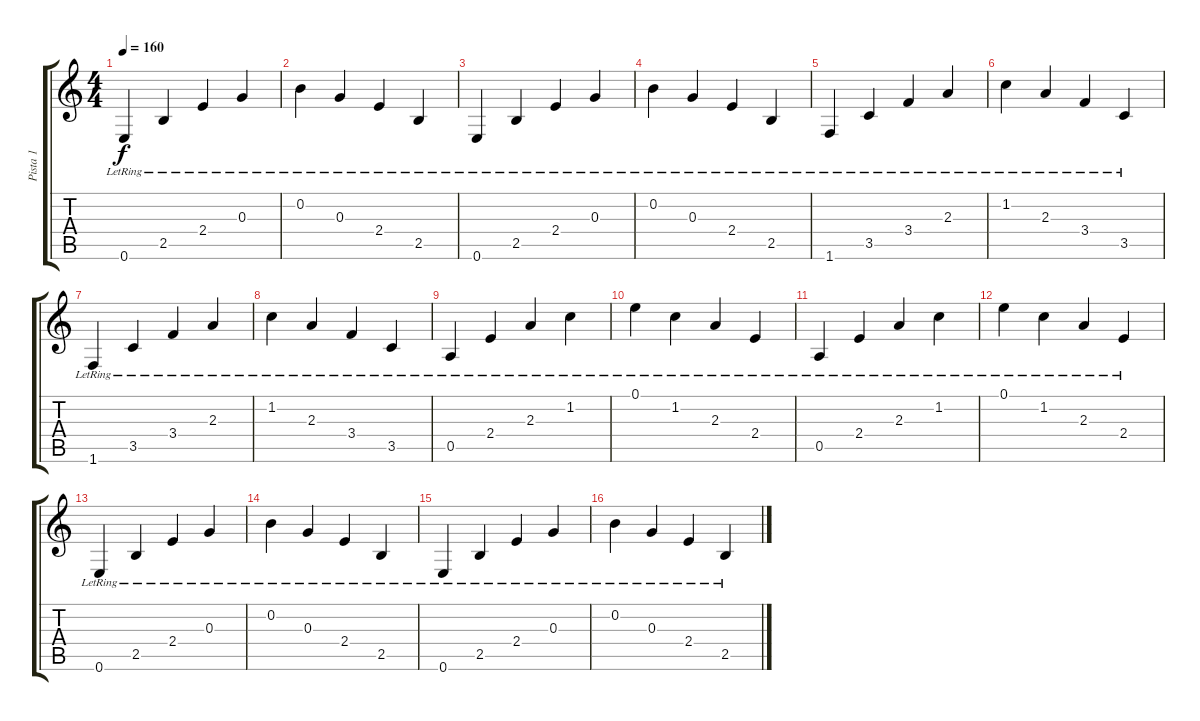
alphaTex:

\track ("Pista 1" "Pista 1") {instrument acousticguitarsteel}
\staff {score tabs}
\tuning (E4 B3 G3 D3 A2 E2) {hide}
\ts (4 4)
\tempo 160
\clef g2
\ks c
0.6{lr}.4{dy f} 2.5{lr}.4 2.4{lr}.4 0.3{lr}.4 |
0.2{lr}.4 0.3{lr}.4 2.4{lr}.4 2.5{lr}.4 |
0.6{lr}.4 2.5{lr}.4 2.4{lr}.4 0.3{lr}.4 |
0.2{lr}.4 0.3{lr}.4 2.4{lr}.4 2.5{lr}.4 |
1.6{lr}.4 3.5{lr}.4 3.4{lr}.4 2.3{lr}.4 |
1.2{lr}.4 2.3{lr}.4 3.4{lr}.4 3.5{lr}.4 |
1.6{lr}.4 3.5{lr}.4 3.4{lr}.4 2.3{lr}.4 |
1.2{lr}.4 2.3{lr}.4 3.4{lr}.4 3.5{lr}.4 |
0.5{lr}.4 2.4{lr}.4 2.3{lr}.4 1.2{lr}.4 |
0.1{lr}.4 1.2{lr}.4 2.3{lr}.4 2.4{lr}.4 |
0.5{lr}.4 2.4{lr}.4 2.3{lr}.4 1.2{lr}.4 |
0.1{lr}.4 1.2{lr}.4 2.3{lr}.4 2.4{lr}.4 |
0.6{lr}.4 2.5{lr}.4 2.4{lr}.4 0.3{lr}.4 |
0.2{lr}.4 0.3{lr}.4 2.4{lr}.4 2.5{lr}.4 |
0.6{lr}.4 2.5{lr}.4 2.4{lr}.4 0.3{lr}.4 |
0.2{lr}.4 0.3{lr}.4 2.4{lr}.4 2.5{lr}.4
